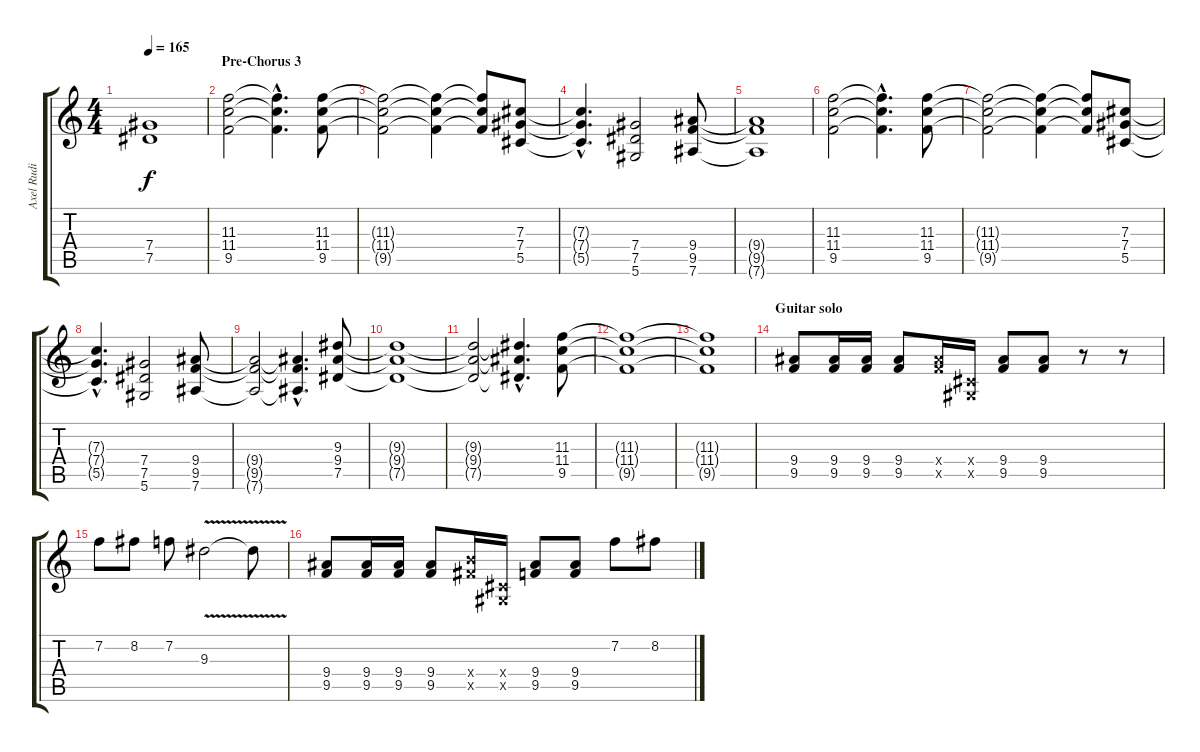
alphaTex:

\track ("Axel Rudi Pell - Chitarra" "Axel Rudi ") {instrument distortionguitar}
\staff {score tabs}
\tuning (Eb4 Bb3 Gb3 Db3 Ab2 Eb2) {hide}
\ts (4 4)
\tempo 165
\clef g2
\ks c
(7.4{t} 7.5{t}).1{dy f} |
\section ("" "Pre-Chorus 3")
(11.3 11.4 9.5).2 (11.3{hac t} 11.4{hac t} 9.5{hac t}).4{d} (11.3 11.4 9.5).8 |
(11.3{t} 11.4{t} 9.5{t}).2 (11.3{t} 11.4{t} 9.5{t}).4 (11.3{t} 11.4{t} 9.5{t}).8 (7.3 7.4 5.5).8 |
(7.3{hac t} 7.4{hac t} 5.5{hac t}).4{d} (7.4 7.5 5.6).2 (9.4 9.5 7.6).8 |
(9.4{t} 9.5{t} 7.6{t}).1 |
(11.3 11.4 9.5).2 (11.3{hac t} 11.4{hac t} 9.5{hac t}).4{d} (11.3 11.4 9.5).8 |
(11.3{t} 11.4{t} 9.5{t}).2 (11.3{t} 11.4{t} 9.5{t}).4 (11.3{t} 11.4{t} 9.5{t}).8 (7.3 7.4 5.5).8 |
(7.3{hac t} 7.4{hac t} 5.5{hac t}).4{d} (7.4 7.5 5.6).2 (9.4 9.5 7.6).8 |
(9.4{t} 9.5{t} 7.6{t}).2 (9.4{hac t} 9.5{hac t} 7.6{hac t}).4{d} (9.3 9.4 7.5).8 |
(9.3{t} 9.4{t} 7.5{t}).1 |
(9.3{t} 9.4{t} 7.5{t}).2 (9.3{hac t} 9.4{hac t} 7.5{hac t}).4{d} (11.3 11.4 9.5).8 |
(11.3{t} 11.4{t} 9.5{t}).1 |
(11.3{t} 11.4{t} 9.5{t}).1 |
\section ("" "Guitar solo")
(9.4 9.5).8 (9.4 9.5).16 (9.4 9.5).16 (9.4 9.5).8 (9.4{x} 9.5{x}).16 (0.4{x} 0.5{x}).16 (9.4 9.5).8 (9.4 9.5).8 r.8 r.8 |
7.2.8 8.2.8 7.2.8 9.3{v}.2 9.3{t}.8 |
(9.4 9.5).8 (9.4 9.5).16 (9.4 9.5).16 (9.4 9.5).8 (10.4{x} 10.5{x}).16 (0.4{x} 0.5{x}).16 (9.4 9.5).8 (9.4 9.5).8 7.2.8 8.2.8
